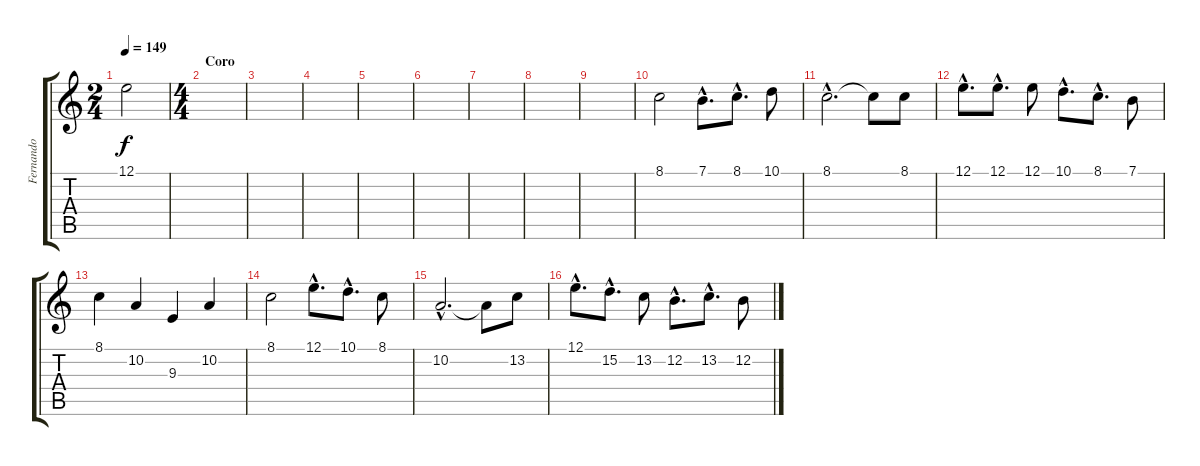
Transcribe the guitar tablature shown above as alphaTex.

\track ("Fernando" "Fernando") {instrument flute}
\staff {score tabs}
\tuning (E4 B3 G3 D3 A2 E2) {hide}
\ts (2 4)
\tempo 149
\clef g2
\ks c
12.1.2{dy f} |
\ts (4 4)
\section ("" "Coro")
|
|
|
|
|
|
|
|
8.1.2{volume 11} 7.1{hac}.8{d} 8.1{hac}.8{d} 10.1.8 |
8.1{hac}.2{d} 8.1{t}.8 8.1.8 |
12.1{hac}.8{d} 12.1{hac}.8{d} 12.1.8 10.1{hac}.8{d} 8.1{hac}.8{d} 7.1.8 |
8.1.4 10.2.4 9.3.4 10.2.4 |
8.1.2 12.1{hac}.8{d} 10.1{hac}.8{d} 8.1.8 |
10.2{hac}.2{d} 10.2{t}.8 13.2.8 |
12.1{hac}.8{d} 15.2{hac}.8{d} 13.2.8 12.2{hac}.8{d} 13.2{hac}.8{d} 12.2.8
